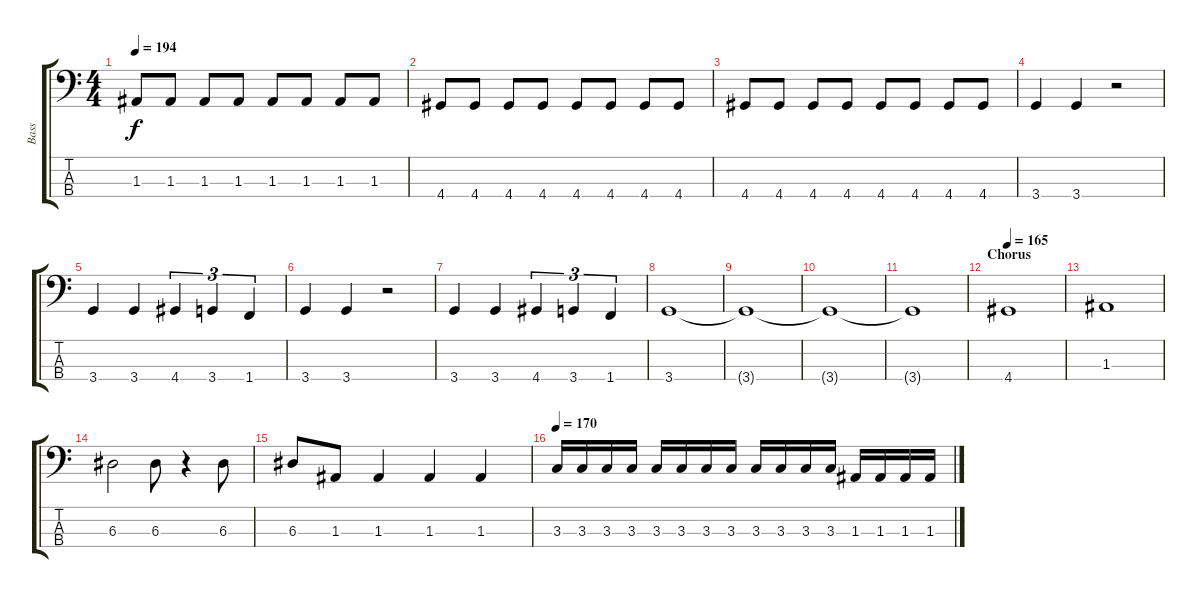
\track ("Bass" "Bass") {instrument electricbassfinger}
\staff {score tabs}
\tuning (G2 D2 A1 E1) {hide}
\ts (4 4)
\tempo 194
\clef f4
\ks c
1.3.8{dy f} 1.3.8 1.3.8 1.3.8 1.3.8 1.3.8 1.3.8 1.3.8 |
4.4.8 4.4.8 4.4.8 4.4.8 4.4.8 4.4.8 4.4.8 4.4.8 |
4.4.8 4.4.8 4.4.8 4.4.8 4.4.8 4.4.8 4.4.8 4.4.8 |
3.4.4 3.4.4 r.2 |
3.4.4 3.4.4 4.4.4{tu (3 2)} 3.4.4{tu (3 2)} 1.4.4{tu (3 2)} |
3.4.4 3.4.4 r.2 |
3.4.4 3.4.4 4.4.4{tu (3 2)} 3.4.4{tu (3 2)} 1.4.4{tu (3 2)} |
3.4.1 |
3.4{t}.1 |
3.4{t}.1 |
3.4{t}.1 |
\section ("" "Chorus")
\tempo 165
4.4.1 |
1.3.1 |
6.3.2 6.3.8 r.4 6.3.8 |
6.3.8 1.3.8 1.3.4 1.3.4 1.3.4 |
\tempo 170
3.3.16 3.3.16 3.3.16 3.3.16 3.3.16 3.3.16 3.3.16 3.3.16 3.3.16 3.3.16 3.3.16 3.3.16 1.3.16 1.3.16 1.3.16 1.3.16
